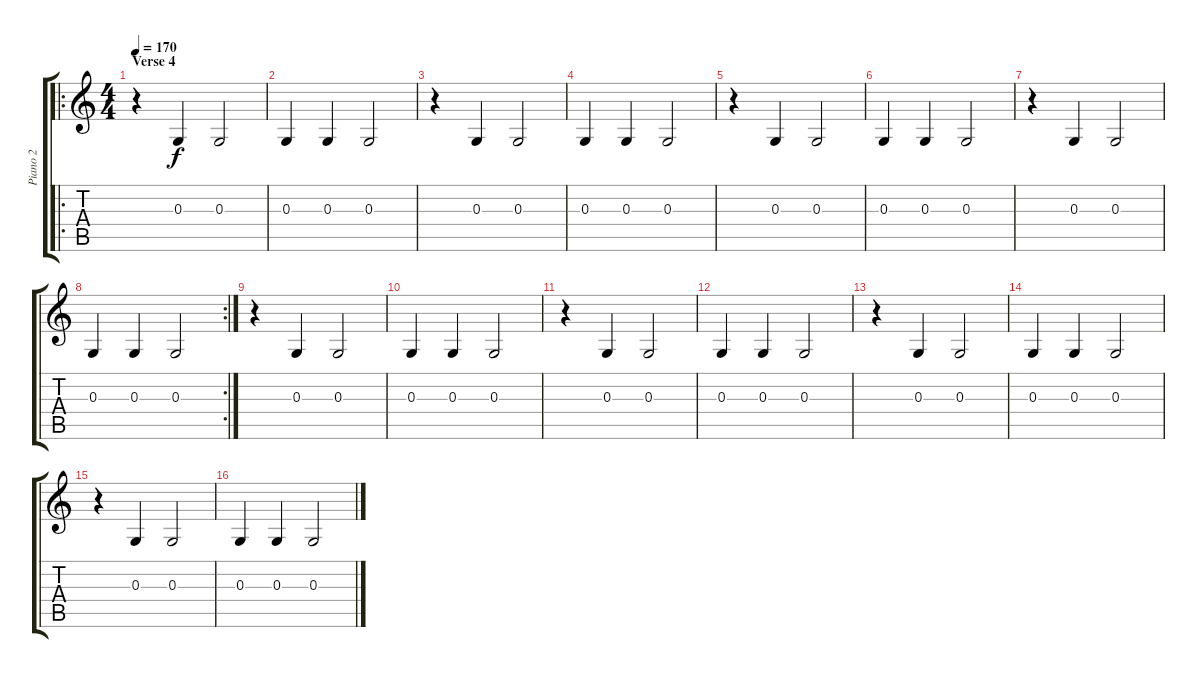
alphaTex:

\track ("Piano 2" "Piano 2") {instrument brightacousticpiano}
\staff {score tabs}
\tuning (E4 B3 G3 D3 A2 E2) {hide}
\ro
\ts (4 4)
\section ("" "Verse 4")
\tempo 170
\clef g2
\ks c
r.4{dy f} 0.3.4 0.3.2 |
0.3.4 0.3.4 0.3.2 |
r.4 0.3.4 0.3.2 |
0.3.4 0.3.4 0.3.2 |
r.4 0.3.4 0.3.2 |
0.3.4 0.3.4 0.3.2 |
r.4 0.3.4 0.3.2 |
\rc 2
0.3.4 0.3.4 0.3.2 |
r.4 0.3.4 0.3.2 |
0.3.4 0.3.4 0.3.2 |
r.4 0.3.4 0.3.2 |
0.3.4 0.3.4 0.3.2 |
r.4 0.3.4 0.3.2 |
0.3.4 0.3.4 0.3.2 |
r.4 0.3.4 0.3.2 |
0.3.4 0.3.4 0.3.2
